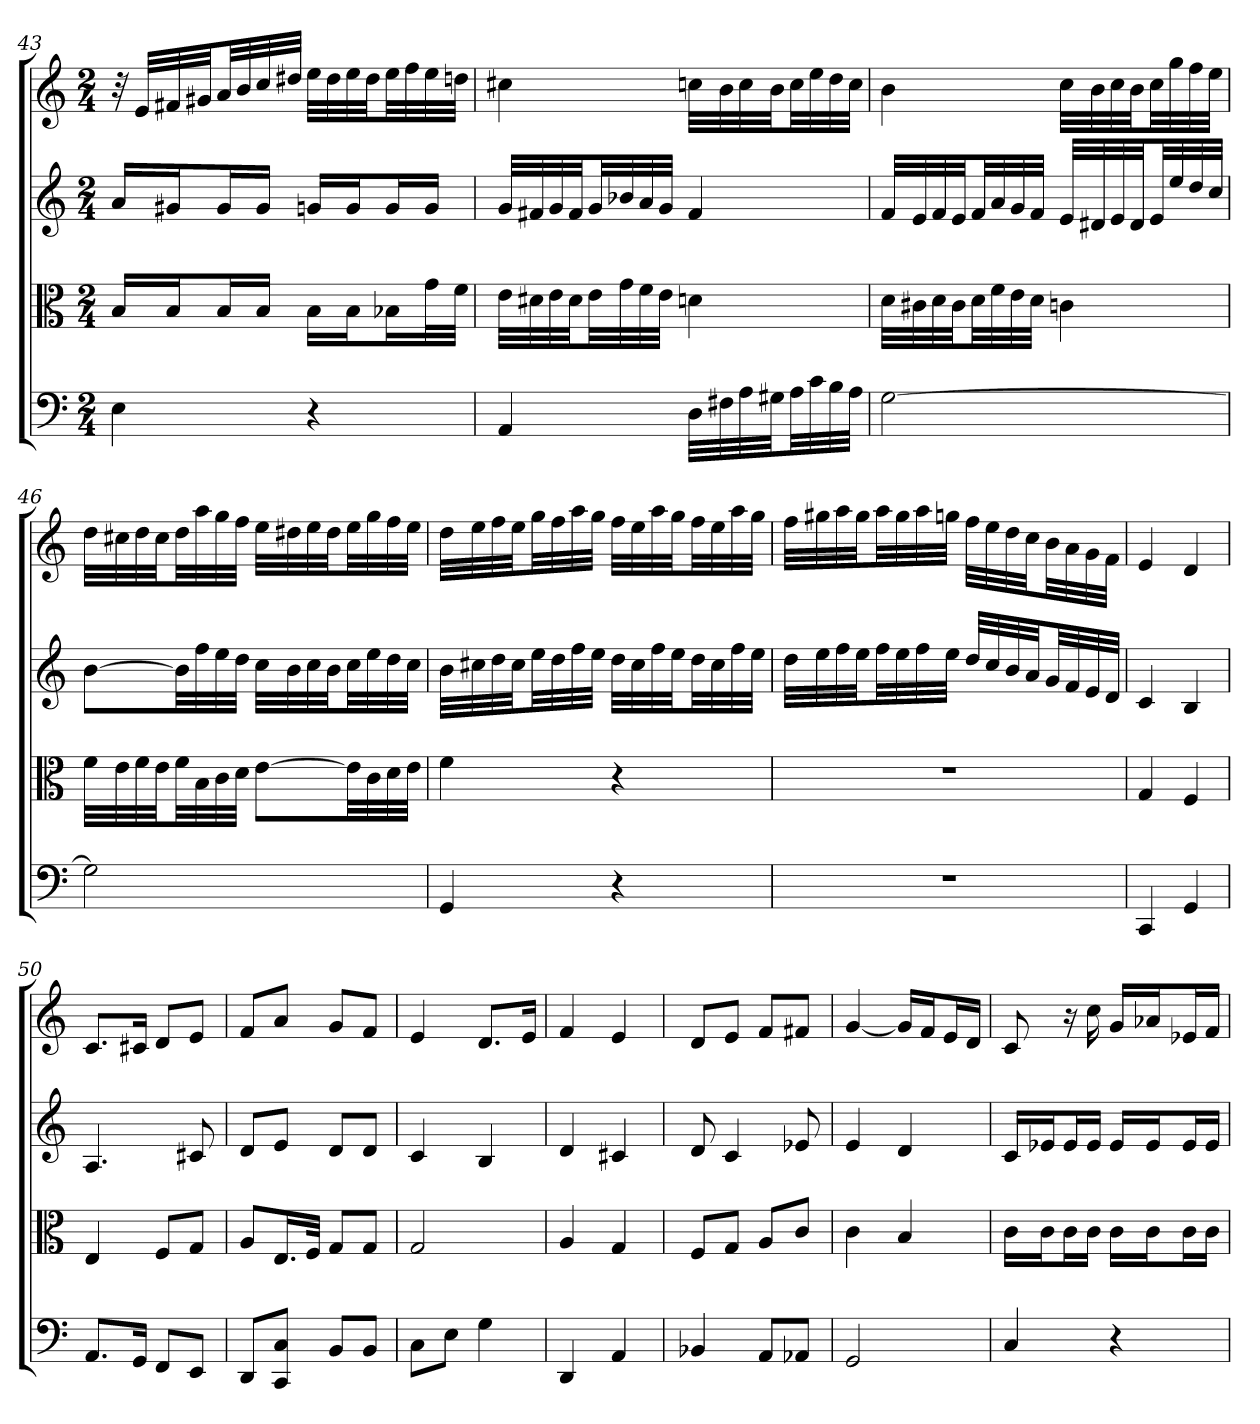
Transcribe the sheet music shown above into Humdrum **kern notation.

**kern	**kern	**kern	**kern
*part4	*part3	*part2	*part1
*staff4	*staff3	*staff2	*staff1
*clefF4	*clefC3	*	*
*k[]	*k[]	*k[]	*k[]
*C:	*C:	*C:	*C:
*M2/4	*M2/4	*M2/4	*M2/4
=43	=43	=43	=43
4E	16B/LL	16aLL	32r
.	.	.	32eLLL
.	16B/J	16g#XJ	32f#X
.	.	.	32g#XJJ
.	16B/L	16g#L	32aLL
.	.	.	32b
.	16B/JJ	16g#JJ	32cc
.	.	.	32dd#XJJJ
4r	16B\LL	16gnLL	32eeLLL
.	.	.	32dd#
.	16B\J	16gJ	32ee
.	.	.	32dd#JJ
.	16B-X\L	16gL	32eeLL
.	.	.	32ff
.	32g\L	16gJJ	32ee
.	32f\JJJ	.	32ddnJJJ
=44	=44	=44	=44
4AA	32e\LLL	32gLLL	4cc#X
.	32d#X\	32f#X	.
.	32e\	32g	.
.	32d#\JJ	32f#JJ	.
.	32e\LL	32gLL	.
.	32g\	32b-X	.
.	32f\	32a	.
.	32e\JJJ	32gJJJ	.
32D\LLL	4dn	4f#	32ccnLLL
32F#X\	.	.	32b
32A\	.	.	32cc
32G#X\JJ	.	.	32bJJ
32A\LL	.	.	32ccLL
32c\	.	.	32ee
32B\	.	.	32dd
32A\JJJ	.	.	32ccJJJ
=45	=45	=45	=45
[2G	32d\LLL	32fLLL	4b
.	32c#X\	32e	.
.	32d\	32f	.
.	32c#\JJ	32eJJ	.
.	32d\LL	32fLL	.
.	32f\	32a	.
.	32e\	32g	.
.	32d\JJJ	32fJJJ	.
.	4cn	32eLLL	32ccLLL
.	.	32d#X	32b
.	.	32e	32cc
.	.	32d#JJ	32bJJ
.	.	32eLL	32ccLL
.	.	32ee	32gg
.	.	32dd	32ff
.	.	32ccJJJ	32eeJJJ
=46	=46	=46	=46
2G]	32f\LLL	[8bL	32ddLLL
.	32e\	.	32cc#X
.	32f\	.	32dd
.	32e\JJ	.	32cc#JJ
.	32f\LL	32bLL]	32ddLL
.	32B\	32ff	32aa
.	32c\	32ee	32gg
.	32d\JJJ	32ddJJJ	32ffJJJ
.	[8e\L	32ccLLL	32eeLLL
.	.	32b	32dd#X
.	.	32cc	32ee
.	.	32bJJ	32dd#JJ
.	32e\LL]	32ccLL	32eeLL
.	32c\	32ee	32gg
.	32d\	32dd	32ff
.	32e\JJJ	32ccJJJ	32eeJJJ
=47	=47	=47	=47
4GG	4f	32bLLL	32ddLLL
.	.	32cc#X	32ee
.	.	32dd	32ff
.	.	32cc#JJ	32eeJJ
.	.	32eeLL	32ggLL
.	.	32dd	32ff
.	.	32ff	32aa
.	.	32eeJJJ	32ggJJJ
4r	4r	32ddLLL	32ffLLL
.	.	32cc#	32ee
.	.	32ff	32aa
.	.	32eeJJ	32ggJJ
.	.	32ddLL	32ffLL
.	.	32cc#	32ee
.	.	32ff	32aa
.	.	32eeJJJ	32ggJJJ
=48	=48	=48	=48
2r	2r	32ddLLL	32ffLLL
.	.	32ee	32gg#X
.	.	32ff	32aa
.	.	32eeJJ	32gg#JJ
.	.	32ffLL	32aaLL
.	.	32ee	32gg#
.	.	32ff	32aa
.	.	32eeJJJ	32ggnJJJ
.	.	32ddLLL	32ffLLL
.	.	32cc	32ee
.	.	32b	32dd
.	.	32aJJ	32ccJJ
.	.	32gLL	32bLL
.	.	32f	32a
.	.	32e	32g
.	.	32dJJJ	32fJJJ
=49	=49	=49	=49
4CC	4G	4c	4e
4GG	4F	4B	4d
=50	=50	=50	=50
8.AA/L	4E	4.A	8.cL
16GG/Jk	.	.	16c#XJk
8FF/L	8F/L	.	8dL
8EE/J	8G/J	8c#X	8eJ
=51	=51	=51	=51
8DD/L	8A/L	8dL	8fL
8CC/ 8C/J	16.E/L	8eJ	8aJ
.	32F/JJk	.	.
8BB/L	8G/L	8dL	8gL
8BB/J	8G/J	8dJ	8fJ
=52	=52	=52	=52
8C\L	2G	4c	4e
8E\J	.	.	.
4G	.	4B	8.dL
.	.	.	16eJk
=53	=53	=53	=53
4DD	4A	4d	4f
4AA	4G	4c#X	4e
=54	=54	=54	=54
4BB-X	8F/L	8d	8dL
.	8G/J	4c	8eJ
8AA/L	8A/L	.	8fL
8AA-X/J	8c/J	8e-X	8f#XJ
=55	=55	=55	=55
2GG	4c	4e	[4g
.	4B	4d	16gLL]
.	.	.	16fJ
.	.	.	16eL
.	.	.	16dJJ
=56	=56	=56	=56
4C	16c\LL	16cLL	8c
.	16c\J	16e-XJ	.
.	16c\L	16e-L	16r
.	16c\JJ	16e-JJ	16cc
4r	16c\LL	16e-LL	16gLL
.	16c\J	16e-J	16a-XJ
.	16c\L	16e-L	16e-XL
.	16c\JJ	16e-JJ	16fJJ
=	=	=	=
*-	*-	*-	*-
